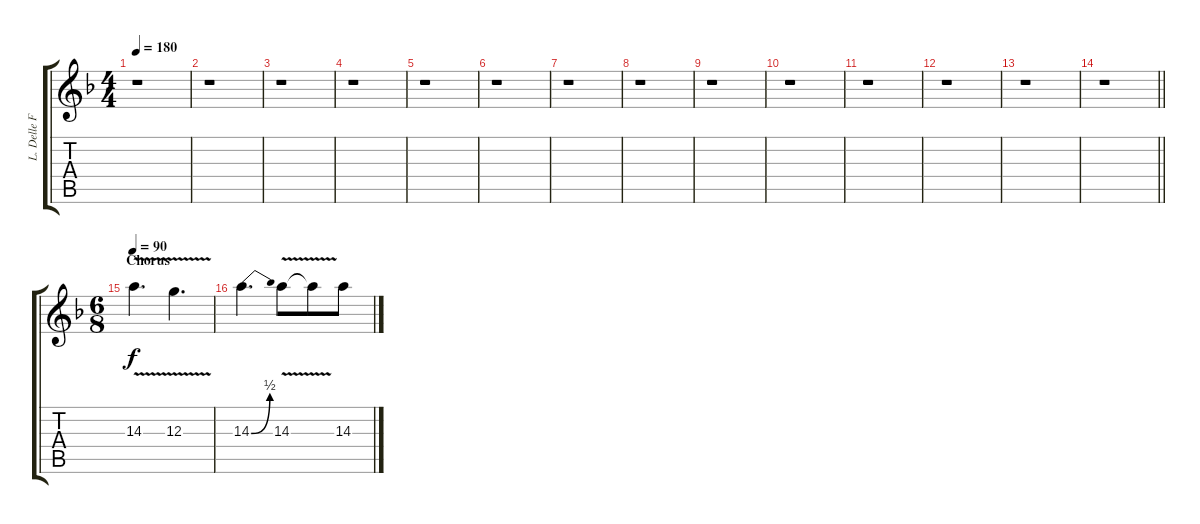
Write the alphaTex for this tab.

\track ("L. Delle Fave (Guitar Lead)" "L. Delle F") {instrument overdrivenguitar}
\staff {score tabs}
\tuning (E4 B3 G3 D3 A2 E2) {hide}
\ts (4 4)
\tempo 180
\clef g2
\ks dminor
r.1{dy f} |
r.1 |
r.1 |
r.1 |
r.1 |
r.1 |
r.1 |
r.1 |
r.1 |
r.1 |
r.1 |
r.1 |
r.1 |
\barLineRight lightlight
r.1 |
\ts (6 8)
\section ("" "Chorus")
\tempo 90
14.3{v}.4{d volume 14} 12.3{v}.4{d} |
14.3{be (bend 0 0 60 2)}.4{d} 14.3{v}.8 14.3{t}.8 14.3.8
